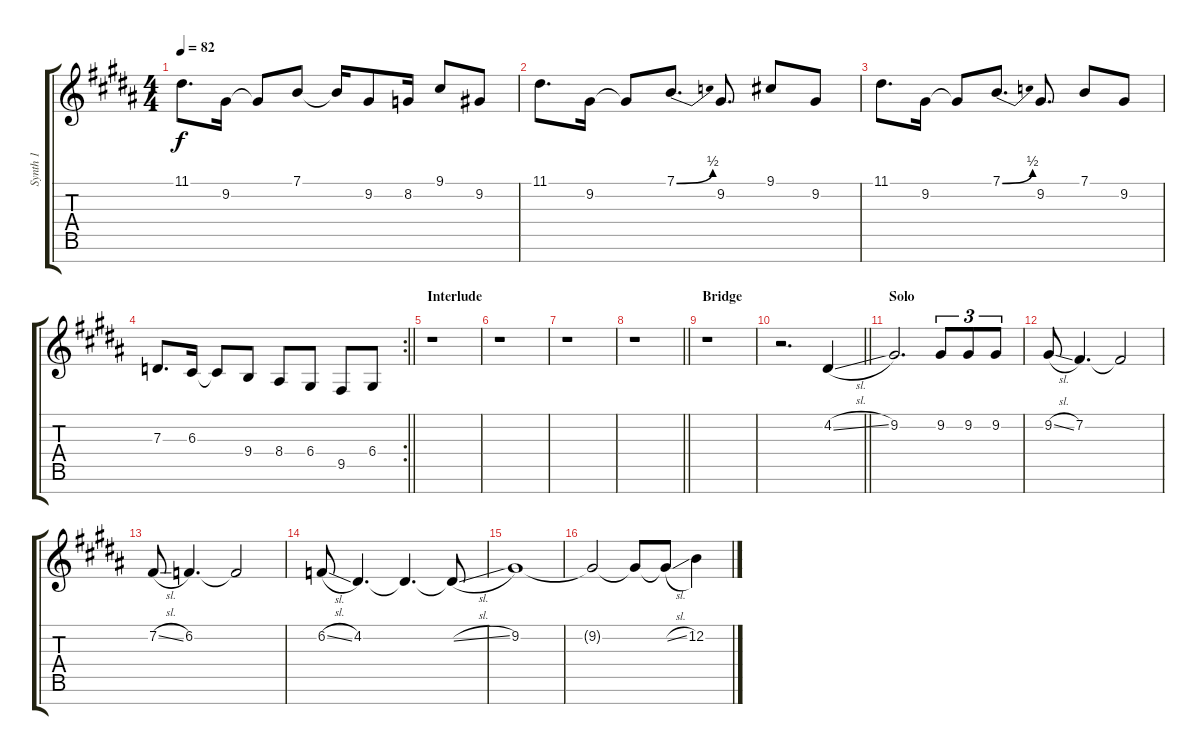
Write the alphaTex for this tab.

\track ("Synth 1" "Synth 1") {instrument fx7echoes}
\staff {score tabs}
\tuning (E4 B3 G3 D3 A2 E2 B1) {hide}
\ts (4 4)
\tempo 82
\clef g2
\ks b
11.1.8{d dy f} 9.2.16 9.2{t}.8 7.1.8 7.1{t}.16 9.2.8 8.2.16 9.1.8 9.2.8 |
11.1.8{d} 9.2.16 9.2{t}.8 7.1{be (bend 0 0 60 2)}.8{d} 9.2.8{d} 9.1.8 9.2.8 |
11.1.8{d} 9.2.16 9.2{t}.8 7.1{be (bend 0 0 60 2)}.8{d} 9.2.8{d} 7.1.8 9.2.8 |
\rc 2
\barLineRight lightlight
7.3.8{d} 6.3.16 6.3{t}.8 9.4.8 8.4.8 6.4.8 9.5.8 6.4.8 |
\section ("" "Interlude")
r.1 |
r.1 |
r.1 |
\barLineRight lightlight
r.1 |
\section ("" "Bridge")
r.1 |
\barLineRight lightlight
r.2{d} 4.2{sl}.4 |
\section ("" "Solo")
9.2.2{d} 9.2.8{tu (3 2)} 9.2.8{tu (3 2)} 9.2.8{tu (3 2)} |
9.2{sl}.8 7.2.4{d} 7.2{t}.2 |
7.2{sl}.8 6.2.4{d} 6.2{t}.2 |
6.2{sl}.8 4.2.4{d} 4.2{t}.4{d} 4.2{sl t}.8 |
9.2.1 |
9.2{t}.2 9.2{t}.8 9.2{sl t}.8 12.2{sl}.4
